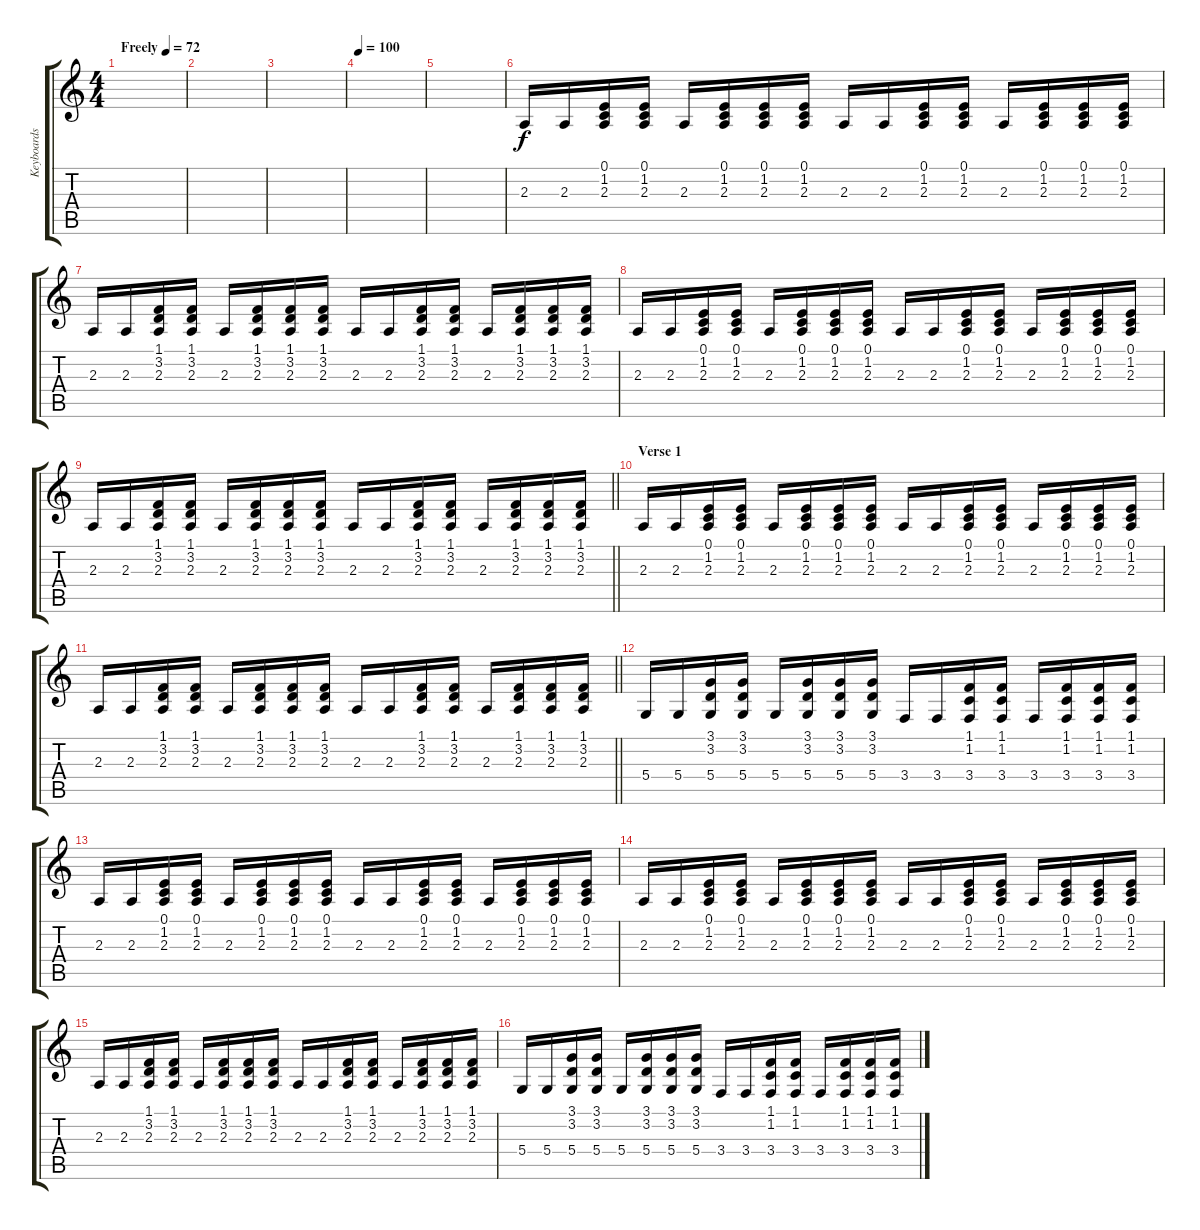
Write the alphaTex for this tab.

\track ("Keyboards" "Keyboards") {instrument pad3polysynth}
\staff {score tabs}
\tuning (E4 B3 G3 D3 A2 E2) {hide}
\ts (4 4)
\tempo (72 "Freely")
\clef g2
\ks c
|
|
|
\tempo 100
|
|
2.3.16 2.3.16 (0.1 1.2 2.3).16 (0.1 1.2 2.3).16 2.3.16 (0.1 1.2 2.3).16 (0.1 1.2 2.3).16 (0.1 1.2 2.3).16 2.3.16 2.3.16 (0.1 1.2 2.3).16 (0.1 1.2 2.3).16 2.3.16 (0.1 1.2 2.3).16 (0.1 1.2 2.3).16 (0.1 1.2 2.3).16 |
2.3.16 2.3.16 (1.1 3.2 2.3).16 (1.1 3.2 2.3).16 2.3.16 (1.1 3.2 2.3).16 (1.1 3.2 2.3).16 (1.1 3.2 2.3).16 2.3.16 2.3.16 (1.1 3.2 2.3).16 (1.1 3.2 2.3).16 2.3.16 (1.1 3.2 2.3).16 (1.1 3.2 2.3).16 (1.1 3.2 2.3).16 |
2.3.16 2.3.16 (0.1 1.2 2.3).16 (0.1 1.2 2.3).16 2.3.16 (0.1 1.2 2.3).16 (0.1 1.2 2.3).16 (0.1 1.2 2.3).16 2.3.16 2.3.16 (0.1 1.2 2.3).16 (0.1 1.2 2.3).16 2.3.16 (0.1 1.2 2.3).16 (0.1 1.2 2.3).16 (0.1 1.2 2.3).16 |
\barLineRight lightlight
2.3.16 2.3.16 (1.1 3.2 2.3).16 (1.1 3.2 2.3).16 2.3.16 (1.1 3.2 2.3).16 (1.1 3.2 2.3).16 (1.1 3.2 2.3).16 2.3.16 2.3.16 (1.1 3.2 2.3).16 (1.1 3.2 2.3).16 2.3.16 (1.1 3.2 2.3).16 (1.1 3.2 2.3).16 (1.1 3.2 2.3).16 |
\section ("" "Verse 1")
2.3.16 2.3.16 (0.1 1.2 2.3).16 (0.1 1.2 2.3).16 2.3.16 (0.1 1.2 2.3).16 (0.1 1.2 2.3).16 (0.1 1.2 2.3).16 2.3.16 2.3.16 (0.1 1.2 2.3).16 (0.1 1.2 2.3).16 2.3.16 (0.1 1.2 2.3).16 (0.1 1.2 2.3).16 (0.1 1.2 2.3).16 |
\barLineRight lightlight
2.3.16 2.3.16 (1.1 3.2 2.3).16 (1.1 3.2 2.3).16 2.3.16 (1.1 3.2 2.3).16 (1.1 3.2 2.3).16 (1.1 3.2 2.3).16 2.3.16 2.3.16 (1.1 3.2 2.3).16 (1.1 3.2 2.3).16 2.3.16 (1.1 3.2 2.3).16 (1.1 3.2 2.3).16 (1.1 3.2 2.3).16 |
5.4.16 5.4.16 (3.1 3.2 5.4).16 (3.1 3.2 5.4).16 5.4.16 (3.1 3.2 5.4).16 (3.1 3.2 5.4).16 (3.1 3.2 5.4).16 3.4.16 3.4.16 (1.1 1.2 3.4).16 (1.1 1.2 3.4).16 3.4.16 (1.1 1.2 3.4).16 (1.1 1.2 3.4).16 (1.1 1.2 3.4).16 |
2.3.16 2.3.16 (0.1 1.2 2.3).16 (0.1 1.2 2.3).16 2.3.16 (0.1 1.2 2.3).16 (0.1 1.2 2.3).16 (0.1 1.2 2.3).16 2.3.16 2.3.16 (0.1 1.2 2.3).16 (0.1 1.2 2.3).16 2.3.16 (0.1 1.2 2.3).16 (0.1 1.2 2.3).16 (0.1 1.2 2.3).16 |
2.3.16 2.3.16 (0.1 1.2 2.3).16 (0.1 1.2 2.3).16 2.3.16 (0.1 1.2 2.3).16 (0.1 1.2 2.3).16 (0.1 1.2 2.3).16 2.3.16 2.3.16 (0.1 1.2 2.3).16 (0.1 1.2 2.3).16 2.3.16 (0.1 1.2 2.3).16 (0.1 1.2 2.3).16 (0.1 1.2 2.3).16 |
2.3.16 2.3.16 (1.1 3.2 2.3).16 (1.1 3.2 2.3).16 2.3.16 (1.1 3.2 2.3).16 (1.1 3.2 2.3).16 (1.1 3.2 2.3).16 2.3.16 2.3.16 (1.1 3.2 2.3).16 (1.1 3.2 2.3).16 2.3.16 (1.1 3.2 2.3).16 (1.1 3.2 2.3).16 (1.1 3.2 2.3).16 |
5.4.16 5.4.16 (3.1 3.2 5.4).16 (3.1 3.2 5.4).16 5.4.16 (3.1 3.2 5.4).16 (3.1 3.2 5.4).16 (3.1 3.2 5.4).16 3.4.16 3.4.16 (1.1 1.2 3.4).16 (1.1 1.2 3.4).16 3.4.16 (1.1 1.2 3.4).16 (1.1 1.2 3.4).16 (1.1 1.2 3.4).16
